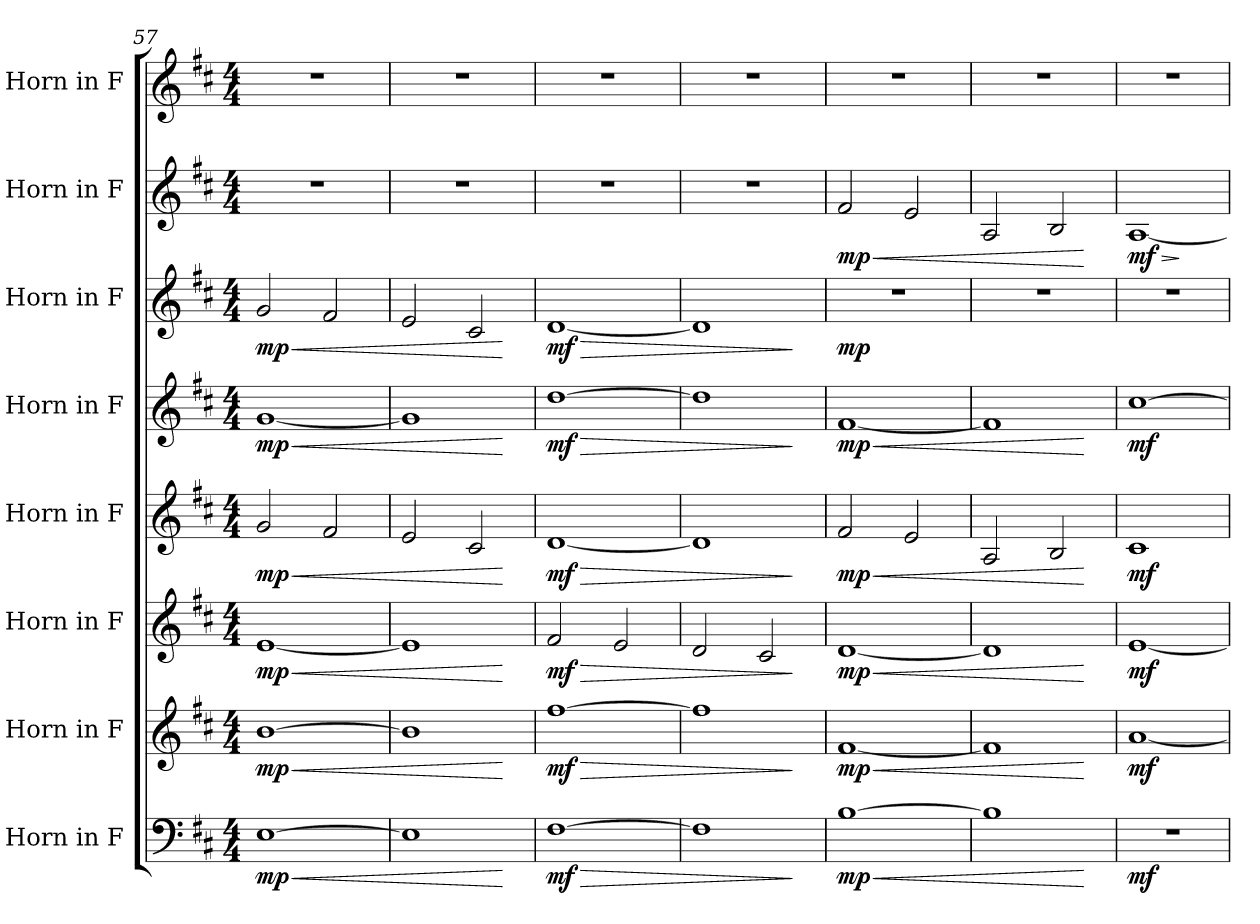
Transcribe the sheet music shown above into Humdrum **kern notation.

**kern	**dynam	**kern	**dynam	**kern	**dynam	**kern	**dynam	**kern	**dynam	**kern	**dynam	**kern	**dynam	**kern
*part8	*part8	*part7	*part7	*part6	*part6	*part5	*part5	*part4	*part4	*part3	*part3	*part2	*part2	*part1
*staff8	*staff8	*staff7	*staff7	*staff6	*staff6	*staff5	*staff5	*staff4	*staff4	*staff3	*staff3	*staff2	*staff2	*staff1
*I"Horn in F	*	*I"Horn in F	*	*I"Horn in F	*	*I"Horn in F	*	*I"Horn in F	*	*I"Horn in F	*	*I"Horn in F	*	*I"Horn in F
!!LO:PB:g=z
*clefF4	*	*clefG2	*	*clefG2	*	*clefG2	*	*clefG2	*	*clefG2	*	*clefG2	*	*clefG2
*ITrd4c7	*	*ITrd4c7	*	*ITrd4c7	*	*ITrd4c7	*	*ITrd4c7	*	*ITrd4c7	*	*ITrd4c7	*	*ITrd4c7
*k[f#]	*	*k[f#]	*	*k[f#]	*	*k[f#]	*	*k[f#]	*	*k[f#]	*	*k[f#]	*	*k[f#]
*M4/4	*	*M4/4	*	*M4/4	*	*M4/4	*	*M4/4	*	*M4/4	*	*M4/4	*	*M4/4
=57	=57	=57	=57	=57	=57	=57	=57	=57	=57	=57	=57	=57	=57	=57
!	!LO:HP:b	!	!LO:HP:b	!	!LO:HP:b	!	!LO:HP:b	!	!LO:HP:b	!	!LO:HP:b	!	!	!
!	!LO:DY:n=1:b	!	!LO:DY:n=1:b	!	!LO:DY:n=1:b	!	!LO:DY:n=1:b	!	!LO:DY:n=1:b	!	!LO:DY:n=1:b	!	!	!
[1AA	< mp	[1e	< mp	[1A	< mp	2c/	< mp	[1c	< mp	2c/	< mp	1r	.	1r
.	.	.	.	.	.	2B/	.	.	.	2B/	.	.	.	.
=58	=58	=58	=58	=58	=58	=58	=58	=58	=58	=58	=58	=58	=58	=58
1AA]	.	1e]	.	1A]	.	2A/	.	1c]	.	2A/	.	1r	.	1r
.	.	.	.	.	.	2F#/	.	.	.	2F#/	.	.	.	.
.	[	.	[	.	[	.	[	.	[	.	[	.	.	.
=59	=59	=59	=59	=59	=59	=59	=59	=59	=59	=59	=59	=59	=59	=59
!	!LO:HP:b	!	!LO:HP:b	!	!LO:HP:b	!	!LO:HP:b	!	!LO:HP:b	!	!LO:HP:b	!	!	!
!	!LO:DY:n=1:b	!	!LO:DY:n=1:b	!	!LO:DY:n=1:b	!	!LO:DY:n=1:b	!	!LO:DY:n=1:b	!	!LO:DY:n=1:b	!	!	!
[1BB	> mf	[1b	> mf	2B/	> mf	[1G	> mf	[1g	> mf	[1G	> mf	1r	.	1r
.	.	.	.	2A/	.	.	.	.	.	.	.	.	.	.
=60	=60	=60	=60	=60	=60	=60	=60	=60	=60	=60	=60	=60	=60	=60
1BB]	.	1b]	.	2G/	.	1G]	.	1g]	.	1G]	.	1r	.	1r
.	.	.	.	2F#/	.	.	.	.	.	.	.	.	.	.
.	]	.	]	.	]	.	]	.	]	.	]	.	.	.
!!LO:PB:g=z
=61	=61	=61	=61	=61	=61	=61	=61	=61	=61	=61	=61	=61	=61	=61
!	!LO:HP:b	!	!LO:HP:b	!	!LO:HP:b	!	!LO:HP:b	!	!LO:HP:b	!	!	!	!LO:HP:b	!
!	!LO:DY:n=1:b	!	!LO:DY:n=1:b	!	!LO:DY:n=1:b	!	!LO:DY:n=1:b	!	!LO:DY:n=1:b	!	!LO:DY:b	!	!LO:DY:n=1:b	!
[1E	< mp	[1B	< mp	[1G	< mp	2B/	< mp	[1B	< mp	1r	mp	2B/	< mp	1r
.	.	.	.	.	.	2A/	.	.	.	.	.	2A/	.	.
=62	=62	=62	=62	=62	=62	=62	=62	=62	=62	=62	=62	=62	=62	=62
1E]	.	1B]	.	1G]	.	2D/	.	1B]	.	1r	.	2D/	.	1r
.	.	.	.	.	.	2E/	.	.	.	.	.	2E/	.	.
.	[	.	[	.	[	.	[	.	[	.	.	.	[	.
=63	=63	=63	=63	=63	=63	=63	=63	=63	=63	=63	=63	=63	=63	=63
!	!LO:DY:b	!	!LO:DY:b	!	!LO:DY:b	!	!LO:DY:b	!	!LO:DY:b	!	!	!	!LO:HP:b	!
!	!	!	!	!	!	!	!	!	!	!	!	!	!LO:DY:n=1:b	!
1r	mf	[1d	mf	[1A	mf	1F#	mf	[1f#	mf	1r	.	[1D	> mf	1r
.	.	.	.	.	.	.	.	.	.	.	.	.	]	.
=	=	=	=	=	=	=	=	=	=	=	=	=	=	=
*-	*-	*-	*-	*-	*-	*-	*-	*-	*-	*-	*-	*-	*-	*-
